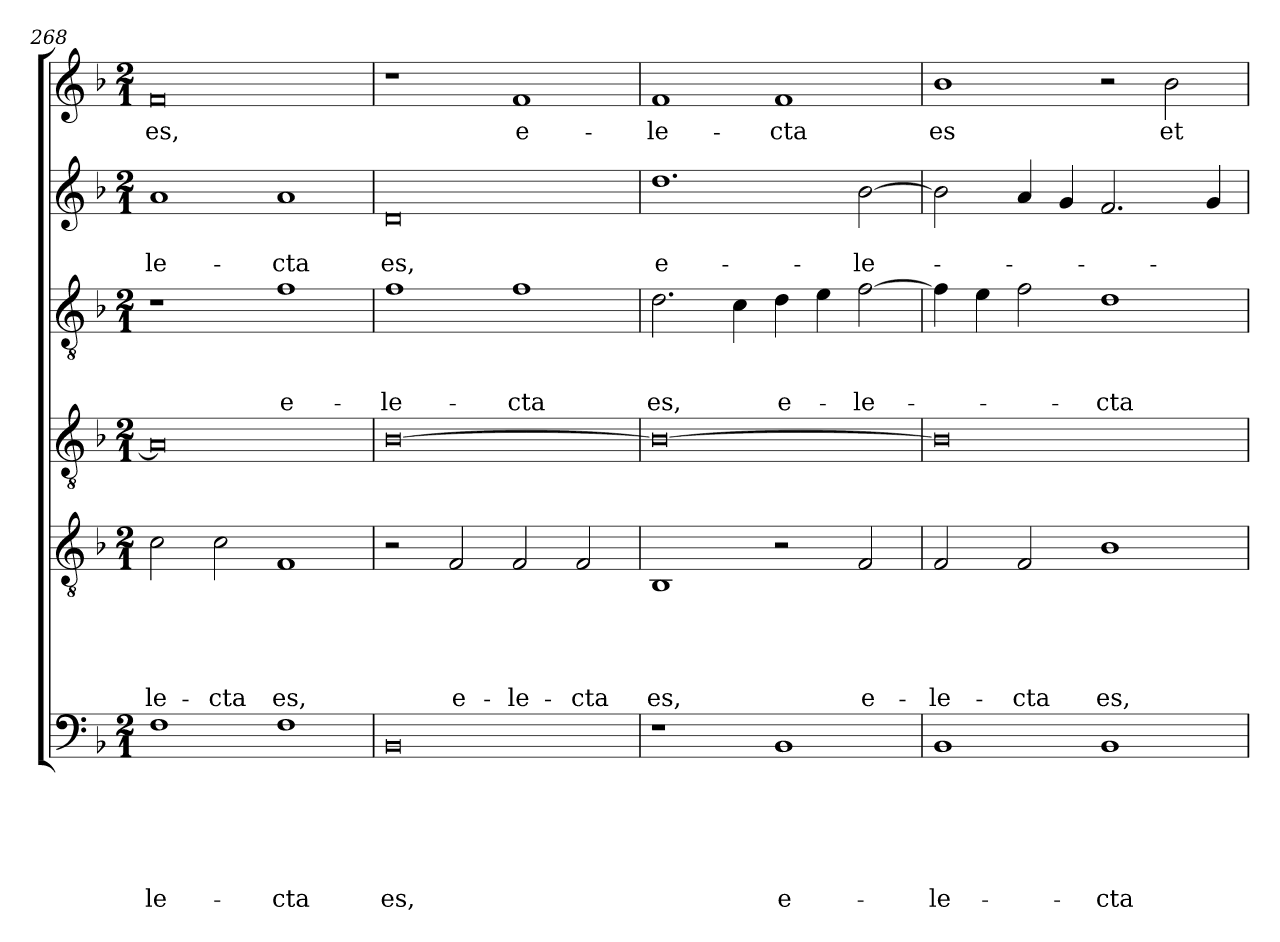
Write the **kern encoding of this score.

**kern	**text	**text	**text	**text	**text	**text	**kern	**text	**text	**text	**text	**text	**kern	**kern	**text	**text	**text	**kern	**text	**text	**kern	**text
*part6	*part6	*part6	*part6	*part6	*part6	*part6	*part5	*part5	*part5	*part5	*part5	*part5	*part4	*part3	*part3	*part3	*part3	*part2	*part2	*part2	*part1	*part1
*staff6	*staff6	*staff6	*staff6	*staff6	*staff6	*staff6	*staff5	*staff5	*staff5	*staff5	*staff5	*staff5	*staff4	*staff3	*staff3	*staff3	*staff3	*staff2	*staff2	*staff2	*staff1	*staff1
*clefF4	*	*	*	*	*	*	*clefGv2	*	*	*	*	*	*clefGv2	*clefGv2	*	*	*	*clefG2	*	*	*clefG2	*
*k[b-]	*	*	*	*	*	*	*k[b-]	*	*	*	*	*	*k[b-]	*k[b-]	*	*	*	*k[b-]	*	*	*k[b-]	*
*F:	*	*	*	*	*	*	*F:	*	*	*	*	*	*F:	*F:	*	*	*	*F:	*	*	*F:	*
*M2/1	*	*	*	*	*	*	*M2/1	*	*	*	*	*	*M2/1	*M2/1	*	*	*	*M2/1	*	*	*M2/1	*
=268	=268	=268	=268	=268	=268	=268	=268	=268	=268	=268	=268	=268	=268	=268	=268	=268	=268	=268	=268	=268	=268	=268
!	!	!	!	!	!	!LO:LY:b	!	!	!	!	!	!LO:LY:b	!	!	!	!	!	!	!	!LO:LY:b	!	!LO:LY:b
1F	.	.	.	.	.	-le-	2c\	.	.	.	.	-le-	0A]	1r	.	.	.	1a	.	-le-	0f	es,
!	!	!	!	!	!	!	!	!	!	!	!	!LO:LY:b	!	!	!	!	!	!	!	!	!	!
.	.	.	.	.	.	.	2c\	.	.	.	.	-cta	.	.	.	.	.	.	.	.	.	.
!	!	!	!	!	!	!LO:LY:b	!	!	!	!	!	!LO:LY:b	!	!	!	!	!LO:LY:b	!	!	!LO:LY:b	!	!
1F	.	.	.	.	.	-cta	1F	.	.	.	.	es,	.	1f	.	.	e-	1a	.	-cta	.	.
!!LO:LB:g=z
=269	=269	=269	=269	=269	=269	=269	=269	=269	=269	=269	=269	=269	=269	=269	=269	=269	=269	=269	=269	=269	=269	=269
!	!	!	!	!	!	!LO:LY:b	!	!	!	!	!	!	!	!	!	!	!LO:LY:b	!	!	!LO:LY:b	!	!
0BB-	.	.	.	.	.	es,	2r	.	.	.	.	.	[0B-	1f	.	.	-le-	0d	.	es,	1r	.
!	!	!	!	!	!	!	!	!	!	!	!	!LO:LY:b	!	!	!	!	!	!	!	!	!	!
.	.	.	.	.	.	.	2F/	.	.	.	.	e-	.	.	.	.	.	.	.	.	.	.
!	!	!	!	!	!	!	!	!	!	!	!	!LO:LY:b	!	!	!	!	!LO:LY:b	!	!	!	!	!LO:LY:b
.	.	.	.	.	.	.	2F/	.	.	.	.	-le-	.	1f	.	.	-cta	.	.	.	1f	e-
!	!	!	!	!	!	!	!	!	!	!	!	!LO:LY:b	!	!	!	!	!	!	!	!	!	!
.	.	.	.	.	.	.	2F/	.	.	.	.	-cta	.	.	.	.	.	.	.	.	.	.
=270	=270	=270	=270	=270	=270	=270	=270	=270	=270	=270	=270	=270	=270	=270	=270	=270	=270	=270	=270	=270	=270	=270
!	!	!	!	!	!	!	!	!	!	!	!	!LO:LY:b	!	!	!	!	!LO:LY:b	!	!	!LO:LY:b	!	!LO:LY:b
1r	.	.	.	.	.	.	1BB-	.	.	.	.	es,	0B-_	2.d\	.	.	es,	1.dd	.	e-	1f	-le-
.	.	.	.	.	.	.	.	.	.	.	.	.	.	4c\	.	.	.	.	.	.	.	.
!	!	!	!	!	!	!LO:LY:b	!	!	!	!	!	!	!	!	!	!	!LO:LY:b	!	!	!	!	!LO:LY:b
1BB-	.	.	.	.	.	e-	2r	.	.	.	.	.	.	4d\	.	.	e-	.	.	.	1f	-cta
.	.	.	.	.	.	.	.	.	.	.	.	.	.	4e\	.	.	.	.	.	.	.	.
!	!	!	!	!	!	!	!	!	!	!	!	!LO:LY:b	!	!	!	!	!LO:LY:b	!	!	!LO:LY:b	!	!
.	.	.	.	.	.	.	2F/	.	.	.	.	e-	.	[2f\	.	.	-le-	[2b-\	.	-le-	.	.
=271	=271	=271	=271	=271	=271	=271	=271	=271	=271	=271	=271	=271	=271	=271	=271	=271	=271	=271	=271	=271	=271	=271
!	!	!	!	!	!	!LO:LY:b	!	!	!	!	!	!LO:LY:b	!	!	!	!	!	!	!	!	!	!LO:LY:b
1BB-	.	.	.	.	.	-le-	2F/	.	.	.	.	-le-	0B-]	4f\]	.	.	.	2b-\]	.	.	1b-	es
.	.	.	.	.	.	.	.	.	.	.	.	.	.	4e\	.	.	.	.	.	.	.	.
!	!	!	!	!	!	!	!	!	!	!	!	!LO:LY:b	!	!	!	!	!	!	!	!	!	!
.	.	.	.	.	.	.	2F/	.	.	.	.	-cta	.	2f\	.	.	.	4a/	.	.	.	.
.	.	.	.	.	.	.	.	.	.	.	.	.	.	.	.	.	.	4g/	.	.	.	.
!	!	!	!	!	!	!LO:LY:b	!	!	!	!	!	!LO:LY:b	!	!	!	!	!LO:LY:b	!	!	!	!	!
1BB-	.	.	.	.	.	-cta	1B-	.	.	.	.	es,	.	1d	.	.	-cta	2.f/	.	.	2r	.
!	!	!	!	!	!	!	!	!	!	!	!	!	!	!	!	!	!	!	!	!	!	!LO:LY:b
.	.	.	.	.	.	.	.	.	.	.	.	.	.	.	.	.	.	.	.	.	2b-\	et
.	.	.	.	.	.	.	.	.	.	.	.	.	.	.	.	.	.	4g/	.	.	.	.
=	=	=	=	=	=	=	=	=	=	=	=	=	=	=	=	=	=	=	=	=	=	=
*-	*-	*-	*-	*-	*-	*-	*-	*-	*-	*-	*-	*-	*-	*-	*-	*-	*-	*-	*-	*-	*-	*-
